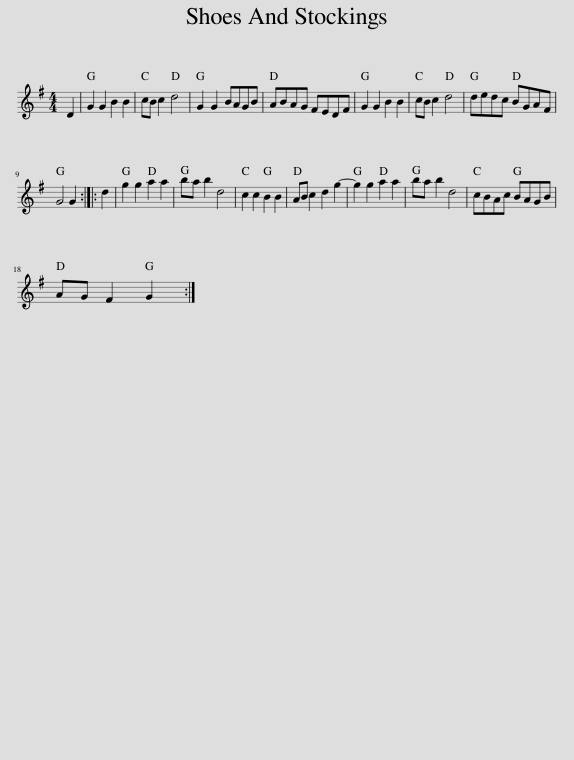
X:1
L:1/8
M:4/4
I:linebreak $
K:G
V:1 treble
V:1
 D2 | G2 G2 B2 B2 | cB c2 d4 | G2 G2 BAGB | ABAG FEDF | %5
 G2 G2 B2 B2 | cB c2 d4 | dedc BGAF |$ G4 G2 :: d2 | %10
 g2 g2 a2 a2 | ba b2 d4 | c2 c2 B2 B2 | AB c2 d2 g2- | g2 g2 a2 a2 | %15
 ba b2 d4 | cBAc BAGB |$ AG F2 G2 :| %18
